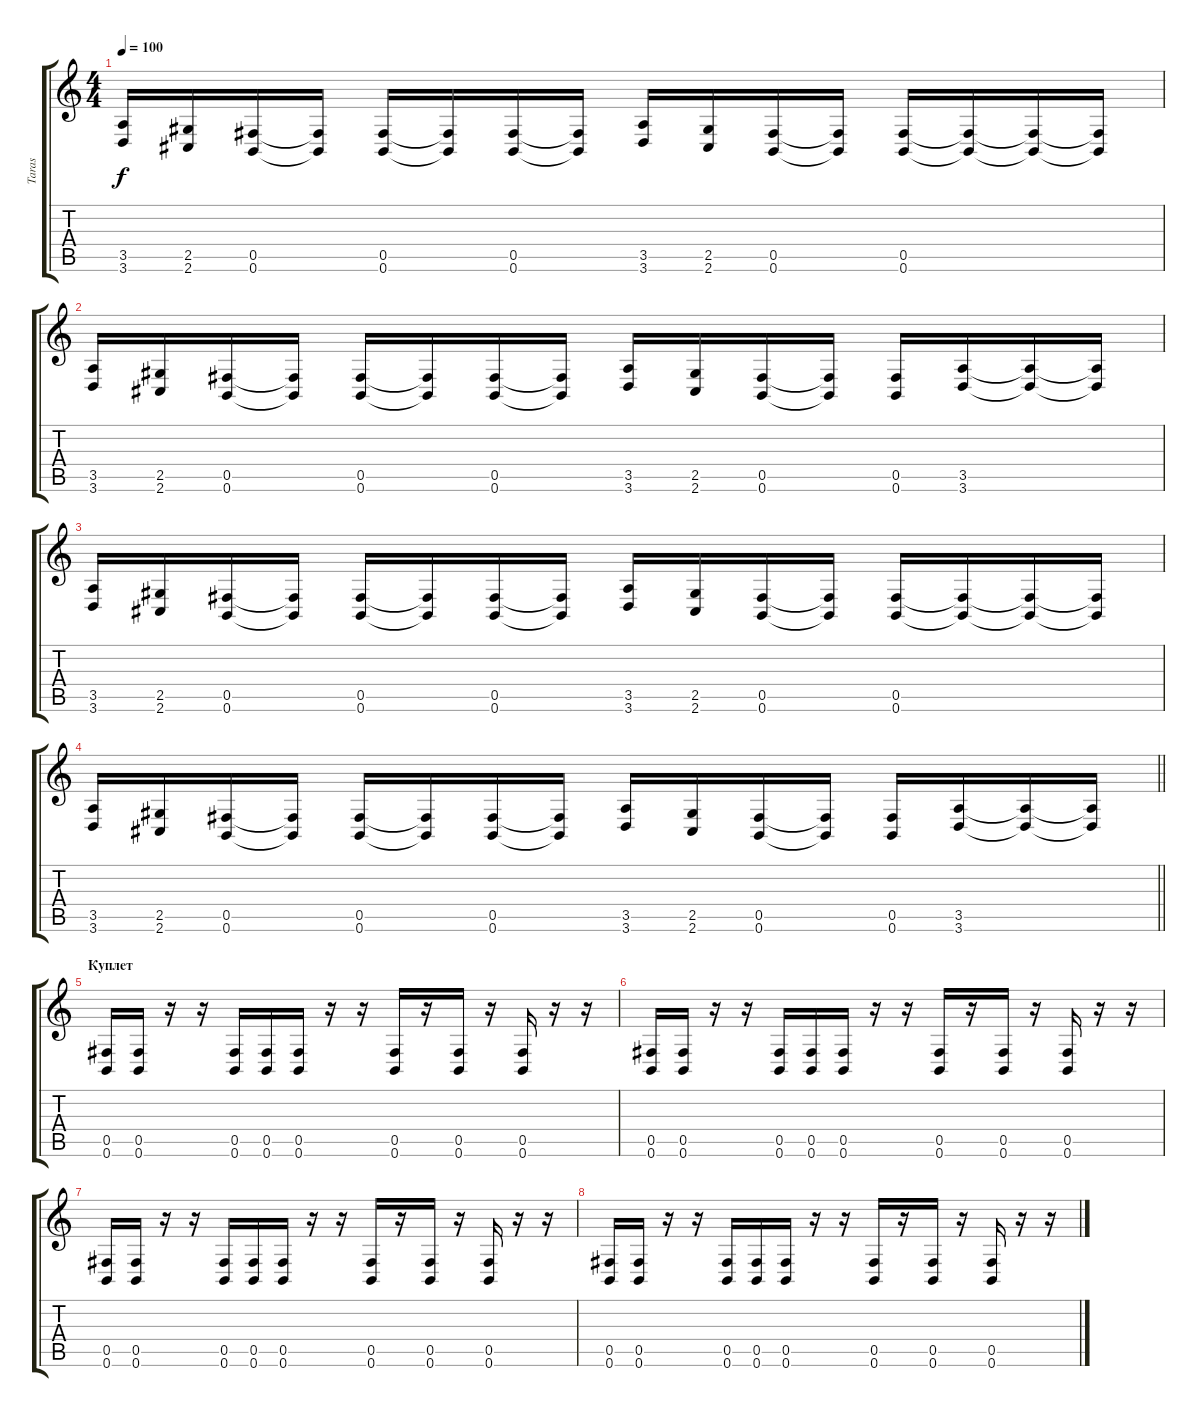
\track ("Taras" "Taras") {instrument distortionguitar}
\staff {score tabs}
\tuning (Db4 Ab3 E3 B2 Gb2 B1) {hide}
\ts (4 4)
\tempo 100
\clef g2
\ks c
(3.5 3.6).16{dy f} (2.5 2.6).16 (0.5 0.6).16 (0.5{t} 0.6{t}).16 (0.5 0.6).16 (0.5{t} 0.6{t}).16 (0.5 0.6).16 (0.5{t} 0.6{t}).16 (3.5 3.6).16 (2.5 2.6).16 (0.5 0.6).16 (0.5{t} 0.6{t}).16 (0.5 0.6).16 (0.5{t} 0.6{t}).16 (0.5{t} 0.6{t}).16 (0.5{t} 0.6{t}).16 |
(3.5 3.6).16 (2.5 2.6).16 (0.5 0.6).16 (0.5{t} 0.6{t}).16 (0.5 0.6).16 (0.5{t} 0.6{t}).16 (0.5 0.6).16 (0.5{t} 0.6{t}).16 (3.5 3.6).16 (2.5 2.6).16 (0.5 0.6).16 (0.5{t} 0.6{t}).16 (0.5 0.6).16 (3.5 3.6).16 (3.5{t} 3.6{t}).16 (3.5{t} 3.6{t}).16 |
(3.5 3.6).16 (2.5 2.6).16 (0.5 0.6).16 (0.5{t} 0.6{t}).16 (0.5 0.6).16 (0.5{t} 0.6{t}).16 (0.5 0.6).16 (0.5{t} 0.6{t}).16 (3.5 3.6).16 (2.5 2.6).16 (0.5 0.6).16 (0.5{t} 0.6{t}).16 (0.5 0.6).16 (0.5{t} 0.6{t}).16 (0.5{t} 0.6{t}).16 (0.5{t} 0.6{t}).16 |
\barLineRight lightlight
(3.5 3.6).16 (2.5 2.6).16 (0.5 0.6).16 (0.5{t} 0.6{t}).16 (0.5 0.6).16 (0.5{t} 0.6{t}).16 (0.5 0.6).16 (0.5{t} 0.6{t}).16 (3.5 3.6).16 (2.5 2.6).16 (0.5 0.6).16 (0.5{t} 0.6{t}).16 (0.5 0.6).16 (3.5 3.6).16 (3.5{t} 3.6{t}).16 (3.5{t} 3.6{t}).16 |
\section ("" "Куплет ")
(0.5 0.6).16 (0.5 0.6).16 r.16 r.16 (0.5 0.6).16 (0.5 0.6).16 (0.5 0.6).16 r.16 r.16 (0.5 0.6).16 r.16 (0.5 0.6).16 r.16 (0.5 0.6).16 r.16 r.16 |
(0.5 0.6).16 (0.5 0.6).16 r.16 r.16 (0.5 0.6).16 (0.5 0.6).16 (0.5 0.6).16 r.16 r.16 (0.5 0.6).16 r.16 (0.5 0.6).16 r.16 (0.5 0.6).16 r.16 r.16 |
(0.5 0.6).16 (0.5 0.6).16 r.16 r.16 (0.5 0.6).16 (0.5 0.6).16 (0.5 0.6).16 r.16 r.16 (0.5 0.6).16 r.16 (0.5 0.6).16 r.16 (0.5 0.6).16 r.16 r.16 |
(0.5 0.6).16 (0.5 0.6).16 r.16 r.16 (0.5 0.6).16 (0.5 0.6).16 (0.5 0.6).16 r.16 r.16 (0.5 0.6).16 r.16 (0.5 0.6).16 r.16 (0.5 0.6).16 r.16 r.16
